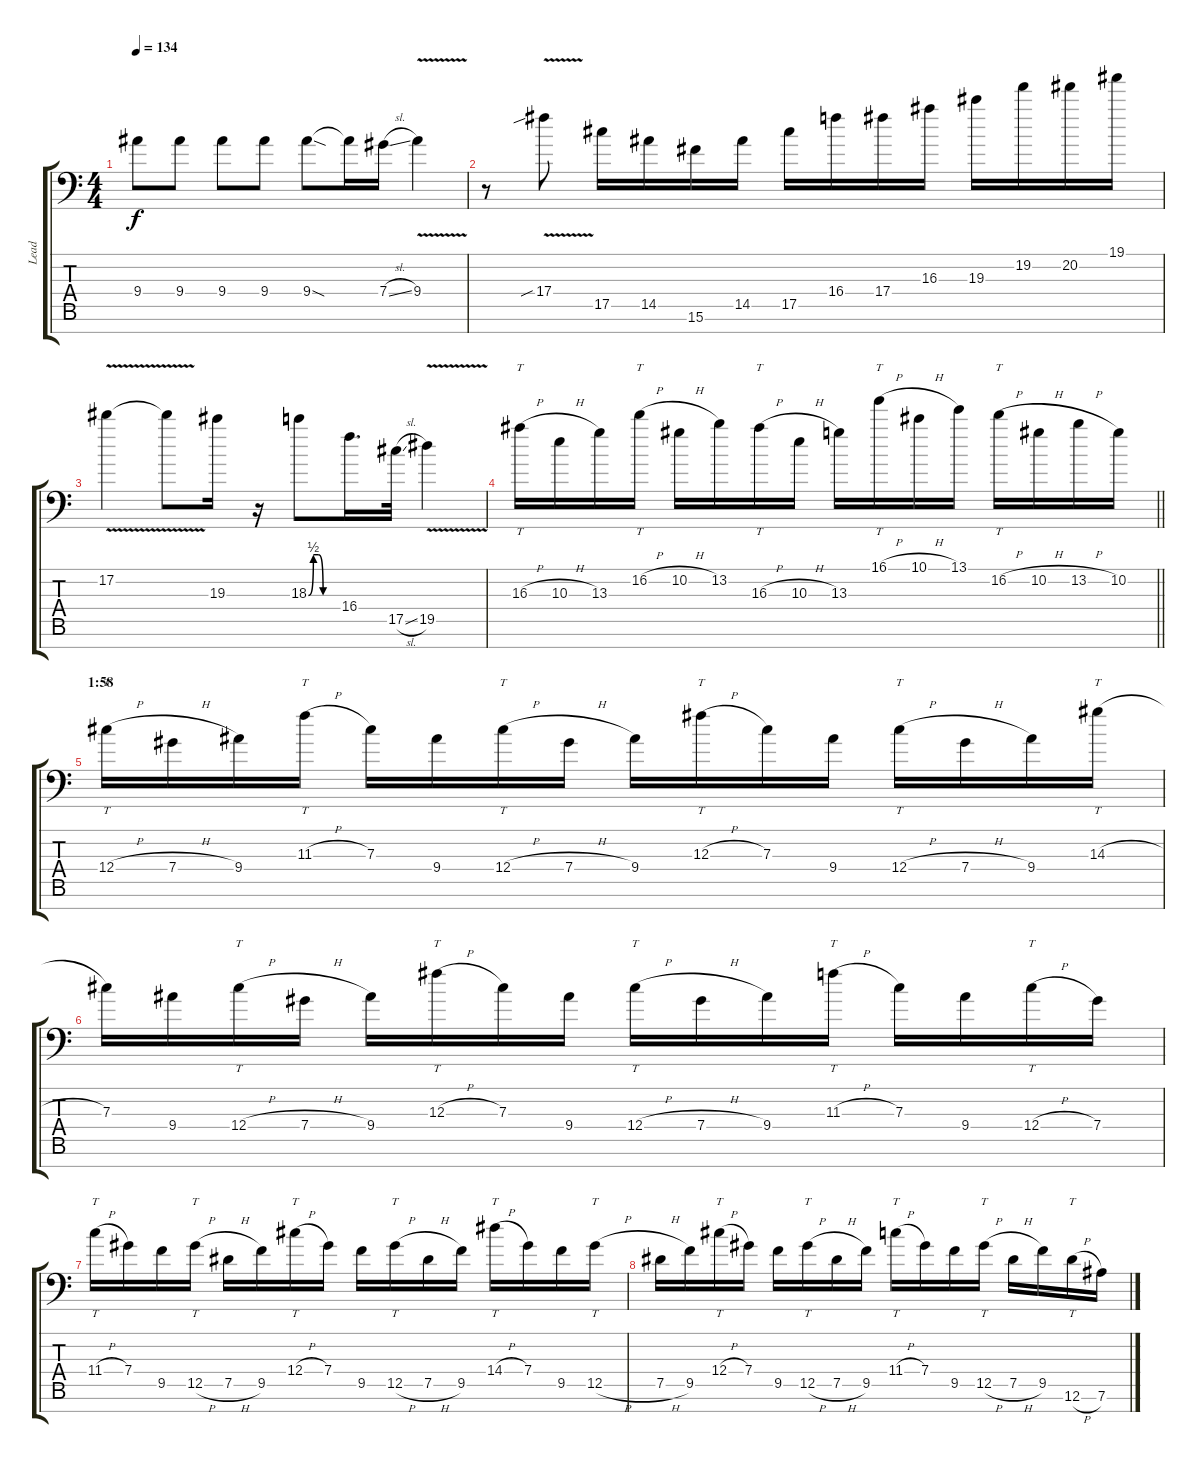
\track ("Lead" "Lead") {instrument distortionguitar}
\staff {score tabs}
\tuning (Eb4 Bb3 Gb3 Db3 Ab2 Eb2 Ab1) {hide}
\ts (4 4)
\tempo 134
\clef f4
\ks c
9.4.8{dy f} 9.4.8 9.4.8 9.4.8 9.4{sod}.8 9.4{t}.16 7.4{sl}.16 9.4{v}.4 |
r.8 17.4{v sib}.8 17.5.16 14.5.16 15.6.16 14.5.16 17.5.16 16.4.16 17.4.16 16.3.16 19.3.16 19.2.16 20.2.16 19.1.16 |
17.2{v}.4 17.2{t}.8 19.3.16 r.16 18.3{be (custom 0 0 10 2 20 2 30 0 60 0)}.8 16.4.16{d} 17.5{sl}.32 19.5{v}.4 |
\barLineRight lightlight
16.3{h}.16{tt} 10.3{h}.16 13.3.16 16.2{h}.16{tt} 10.2{h}.16 13.2.16 16.3{h}.16{tt} 10.3{h}.16 13.3.16 16.1{h}.16{tt} 10.1{h}.16 13.1.16 16.2{h}.16{tt} 10.2{h}.16 13.2{h}.16 10.2.16 |
\section ("" "1:58")
12.4{h}.16{tt} 7.4{h}.16 9.4.16 11.3{h}.16{tt} 7.3.16 9.4.16 12.4{h}.16{tt} 7.4{h}.16 9.4.16 12.3{h}.16{tt} 7.3.16 9.4.16 12.4{h}.16{tt} 7.4{h}.16 9.4.16 14.3{h}.16{tt} |
7.3.16 9.4.16 12.4{h}.16{tt} 7.4{h}.16 9.4.16 12.3{h}.16{tt} 7.3.16 9.4.16 12.4{h}.16{tt} 7.4{h}.16 9.4.16 11.3{h}.16{tt} 7.3.16 9.4.16 12.4{h}.16{tt} 7.4.16 |
11.4{h}.16{tt} 7.4.16 9.5.16 12.5{h}.16{tt} 7.5{h}.16 9.5.16 12.4{h}.16{tt} 7.4.16 9.5.16 12.5{h}.16{tt} 7.5{h}.16 9.5.16 14.4{h}.16{tt} 7.4.16 9.5.16 12.5{h}.16{tt} |
7.5{h}.16 9.5.16 12.4{h}.16{tt} 7.4.16 9.5.16 12.5{h}.16{tt} 7.5{h}.16 9.5.16 11.4{h}.16{tt} 7.4.16 9.5.16 12.5{h}.16{tt} 7.5{h}.16 9.5.16 12.6{h}.16{tt} 7.6.16
